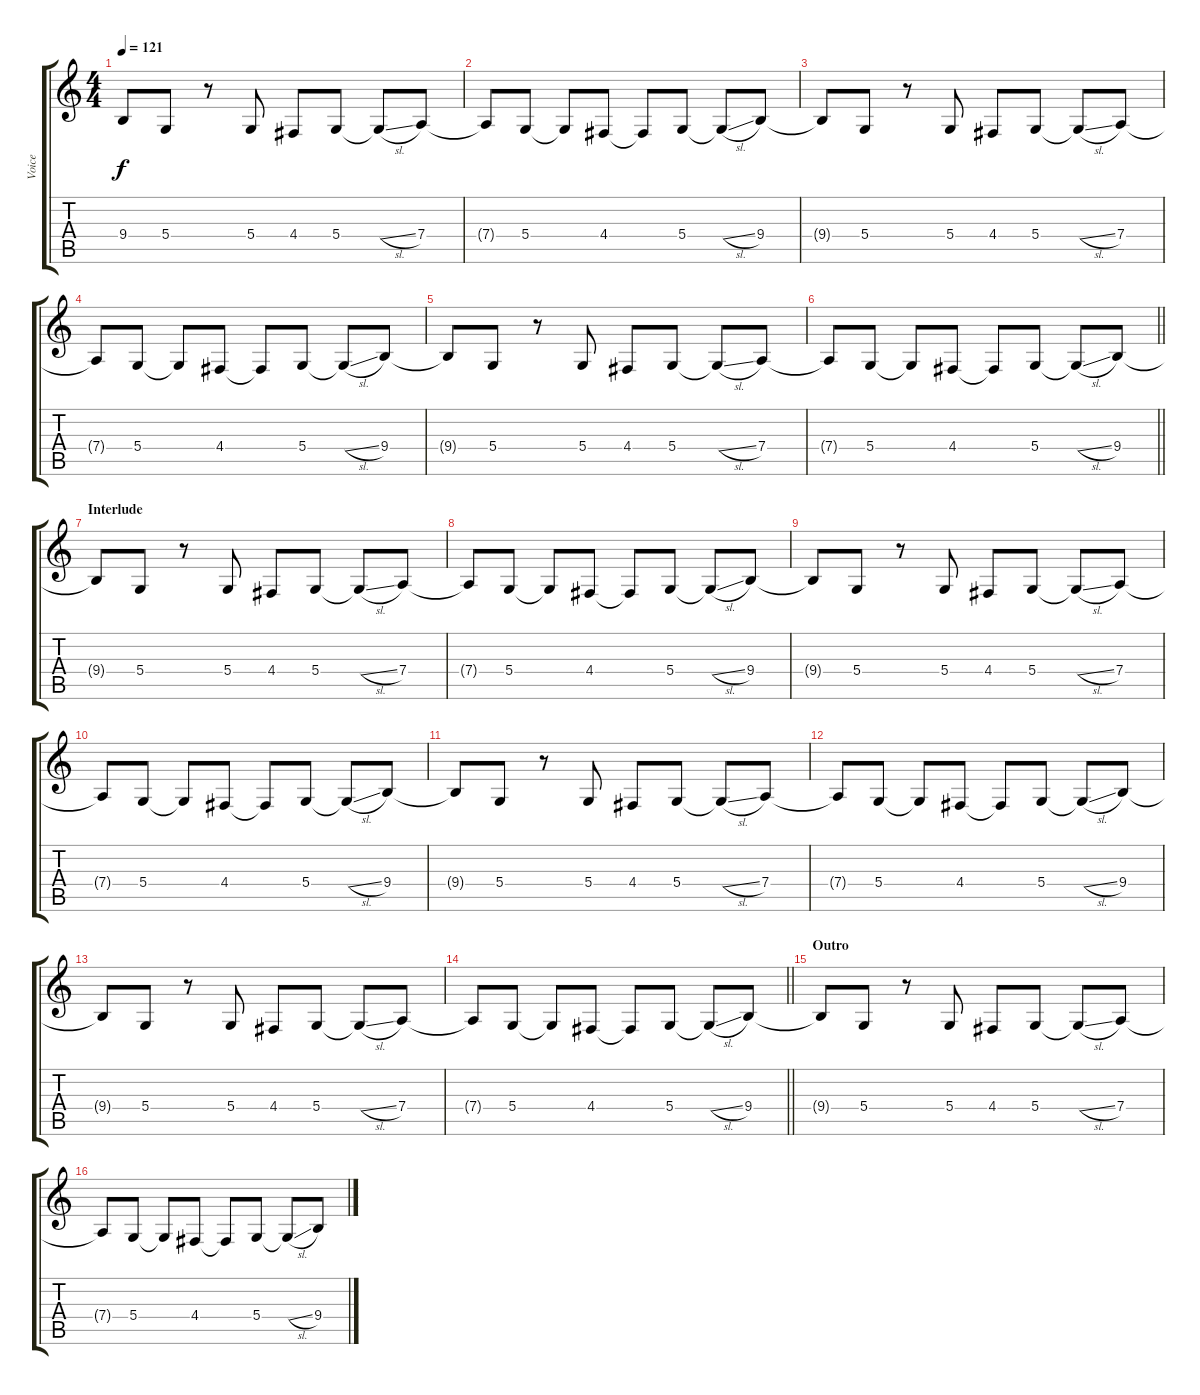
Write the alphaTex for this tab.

\track ("Voice" "Voice") {instrument lead1square}
\staff {score tabs}
\tuning (E4 B3 G3 D3 A2 E2) {hide}
\ts (4 4)
\tempo 121
\clef g2
\ks c
9.4{t}.8{dy f} 5.4.8 r.8 5.4.8 4.4.8 5.4.8 5.4{sl t}.8 7.4.8 |
7.4{t}.8 5.4.8 5.4{t}.8 4.4.8 4.4{t}.8 5.4.8 5.4{sl t}.8 9.4.8 |
9.4{t}.8 5.4.8 r.8 5.4.8 4.4.8 5.4.8 5.4{sl t}.8 7.4.8 |
7.4{t}.8 5.4.8 5.4{t}.8 4.4.8 4.4{t}.8 5.4.8 5.4{sl t}.8 9.4.8 |
9.4{t}.8 5.4.8 r.8 5.4.8 4.4.8 5.4.8 5.4{sl t}.8 7.4.8 |
\barLineRight lightlight
7.4{t}.8 5.4.8 5.4{t}.8 4.4.8 4.4{t}.8 5.4.8 5.4{sl t}.8 9.4.8 |
\section ("" "Interlude")
9.4{t}.8 5.4.8 r.8 5.4.8 4.4.8 5.4.8 5.4{sl t}.8 7.4.8 |
7.4{t}.8 5.4.8 5.4{t}.8 4.4.8 4.4{t}.8 5.4.8 5.4{sl t}.8 9.4.8 |
9.4{t}.8 5.4.8 r.8 5.4.8 4.4.8 5.4.8 5.4{sl t}.8 7.4.8 |
7.4{t}.8 5.4.8 5.4{t}.8 4.4.8 4.4{t}.8 5.4.8 5.4{sl t}.8 9.4.8 |
9.4{t}.8 5.4.8 r.8 5.4.8 4.4.8 5.4.8 5.4{sl t}.8 7.4.8 |
7.4{t}.8 5.4.8 5.4{t}.8 4.4.8 4.4{t}.8 5.4.8 5.4{sl t}.8 9.4.8 |
9.4{t}.8 5.4.8 r.8 5.4.8 4.4.8 5.4.8 5.4{sl t}.8 7.4.8 |
\barLineRight lightlight
7.4{t}.8 5.4.8 5.4{t}.8 4.4.8 4.4{t}.8 5.4.8 5.4{sl t}.8 9.4.8 |
\section ("" "Outro")
9.4{t}.8 5.4.8 r.8 5.4.8 4.4.8 5.4.8 5.4{sl t}.8 7.4.8 |
7.4{t}.8 5.4.8 5.4{t}.8 4.4.8 4.4{t}.8 5.4.8 5.4{sl t}.8 9.4.8
